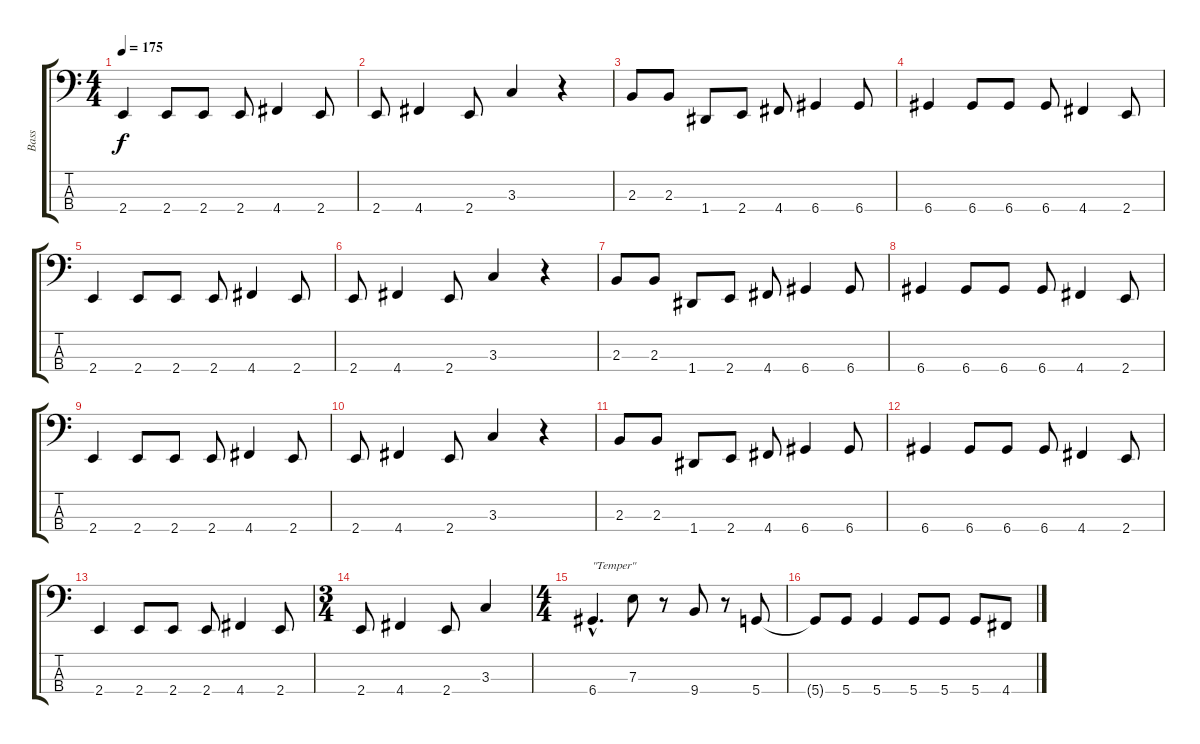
\track ("Bass" "Bass") {instrument electricbasspick}
\staff {score tabs}
\tuning (G2 D2 A1 D1) {hide}
\ts (4 4)
\tempo 175
\clef f4
\ks c
2.4.4{dy f} 2.4.8 2.4.8 2.4.8 4.4.4 2.4.8 |
2.4.8 4.4.4 2.4.8 3.3.4 r.4 |
2.3.8 2.3.8 1.4.8 2.4.8 4.4.8 6.4.4 6.4.8 |
6.4.4 6.4.8 6.4.8 6.4.8 4.4.4 2.4.8 |
2.4.4 2.4.8 2.4.8 2.4.8 4.4.4 2.4.8 |
2.4.8 4.4.4 2.4.8 3.3.4 r.4 |
2.3.8 2.3.8 1.4.8 2.4.8 4.4.8 6.4.4 6.4.8 |
6.4.4 6.4.8 6.4.8 6.4.8 4.4.4 2.4.8 |
2.4.4 2.4.8 2.4.8 2.4.8 4.4.4 2.4.8 |
2.4.8 4.4.4 2.4.8 3.3.4 r.4 |
2.3.8 2.3.8 1.4.8 2.4.8 4.4.8 6.4.4 6.4.8 |
6.4.4 6.4.8 6.4.8 6.4.8 4.4.4 2.4.8 |
2.4.4 2.4.8 2.4.8 2.4.8 4.4.4 2.4.8 |
\ts (3 4)
2.4.8 4.4.4 2.4.8 3.3.4 |
\ts (4 4)
6.4{hac}.4{d txt "\"Temper\""} 7.3.8 r.8 9.4.8 r.8 5.4.8 |
5.4{t}.8 5.4.8 5.4.4 5.4.8 5.4.8 5.4.8 4.4.8
